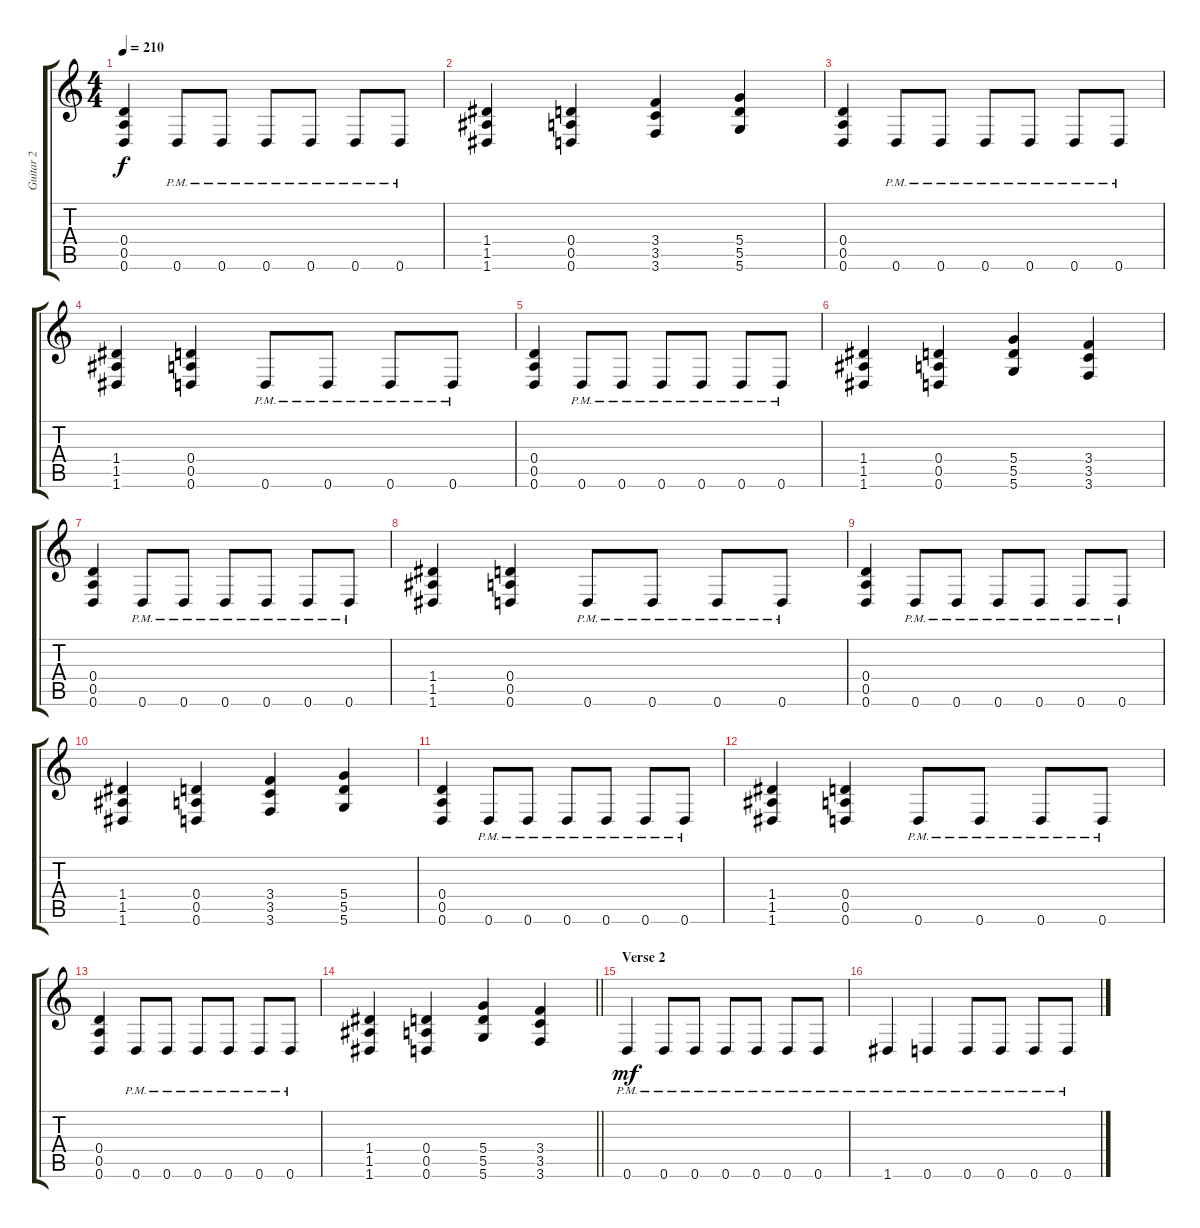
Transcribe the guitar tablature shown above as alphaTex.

\track ("Guitar 2" "Guitar 2") {instrument distortionguitar}
\staff {score tabs}
\tuning (E4 B3 G3 D3 A2 D2) {hide}
\ts (4 4)
\tempo 210
\clef g2
\ks c
(0.4 0.5 0.6).4{dy f} 0.6{pm}.8 0.6{pm}.8 0.6{pm}.8 0.6{pm}.8 0.6{pm}.8 0.6{pm}.8 |
(1.4 1.5 1.6).4 (0.4 0.5 0.6).4 (3.4 3.5 3.6).4 (5.4 5.5 5.6).4 |
(0.4 0.5 0.6).4 0.6{pm}.8 0.6{pm}.8 0.6{pm}.8 0.6{pm}.8 0.6{pm}.8 0.6{pm}.8 |
(1.4 1.5 1.6).4 (0.4 0.5 0.6).4 0.6{pm}.8 0.6{pm}.8 0.6{pm}.8 0.6{pm}.8 |
(0.4 0.5 0.6).4 0.6{pm}.8 0.6{pm}.8 0.6{pm}.8 0.6{pm}.8 0.6{pm}.8 0.6{pm}.8 |
(1.4 1.5 1.6).4 (0.4 0.5 0.6).4 (5.4 5.5 5.6).4 (3.4 3.5 3.6).4 |
(0.4 0.5 0.6).4 0.6{pm}.8 0.6{pm}.8 0.6{pm}.8 0.6{pm}.8 0.6{pm}.8 0.6{pm}.8 |
(1.4 1.5 1.6).4 (0.4 0.5 0.6).4 0.6{pm}.8 0.6{pm}.8 0.6{pm}.8 0.6{pm}.8 |
(0.4 0.5 0.6).4 0.6{pm}.8 0.6{pm}.8 0.6{pm}.8 0.6{pm}.8 0.6{pm}.8 0.6{pm}.8 |
(1.4 1.5 1.6).4 (0.4 0.5 0.6).4 (3.4 3.5 3.6).4 (5.4 5.5 5.6).4 |
(0.4 0.5 0.6).4 0.6{pm}.8 0.6{pm}.8 0.6{pm}.8 0.6{pm}.8 0.6{pm}.8 0.6{pm}.8 |
(1.4 1.5 1.6).4 (0.4 0.5 0.6).4 0.6{pm}.8 0.6{pm}.8 0.6{pm}.8 0.6{pm}.8 |
(0.4 0.5 0.6).4 0.6{pm}.8 0.6{pm}.8 0.6{pm}.8 0.6{pm}.8 0.6{pm}.8 0.6{pm}.8 |
\barLineRight lightlight
(1.4 1.5 1.6).4 (0.4 0.5 0.6).4 (5.4 5.5 5.6).4 (3.4 3.5 3.6).4 |
\section ("" "Verse 2")
0.6{pm}.4{dy mf} 0.6{pm}.8 0.6{pm}.8 0.6{pm}.8 0.6{pm}.8 0.6{pm}.8 0.6{pm}.8 |
1.6{pm}.4 0.6{pm}.4 0.6{pm}.8 0.6{pm}.8 0.6{pm}.8 0.6{pm}.8
